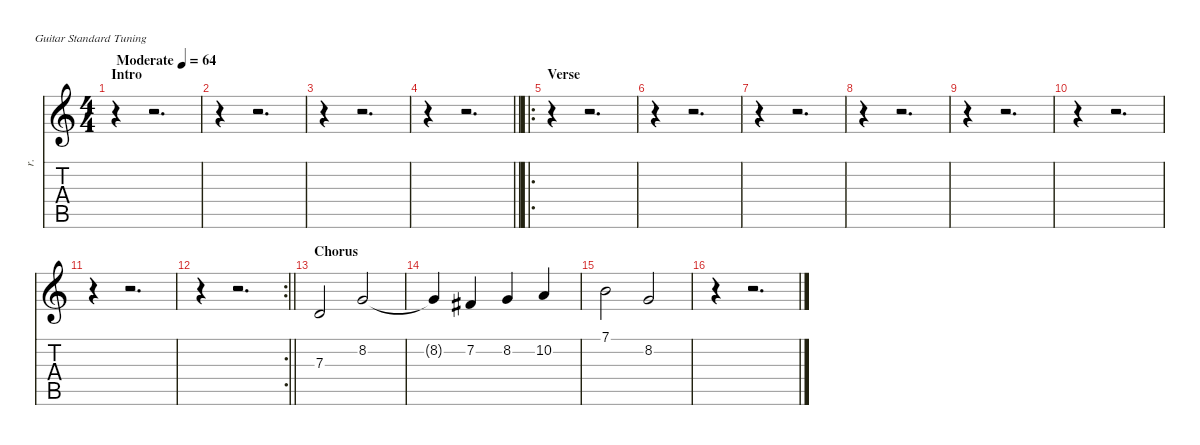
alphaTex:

\defaultSystemsLayout 4
\hideDynamics
\bracketExtendMode nobrackets
\track ("Piste 4" "r.") {instrument synthvoice}
\staff {score tabs}
\tuning (E4 B3 G3 D3 A2 E2)
\ts (4 4)
\beaming (8 2 2 2 2)
\section ("" "Intro")
\tempo (64 "Moderate")
\clef g2
\ks c
r.4{dy f instrument synthvoice} r.2{d} |
r.4 r.2{d} |
r.4 r.2{d} |
\barLineRight lightlight
r.4 r.2{d} |
\ro
\section ("" "Verse")
r.4 r.2{d} |
r.4 r.2{d} |
r.4 r.2{d} |
r.4 r.2{d} |
r.4 r.2{d} |
r.4 r.2{d} |
r.4 r.2{d} |
\rc 2
\barLineRight lightlight
r.4 r.2{d} |
\section ("" "Chorus")
7.3.2 8.2.2 |
8.2{t}.4 7.2{acc #}.4 8.2.4 10.2.4 |
7.1.2 8.2.2 |
r.4 r.2{d}
